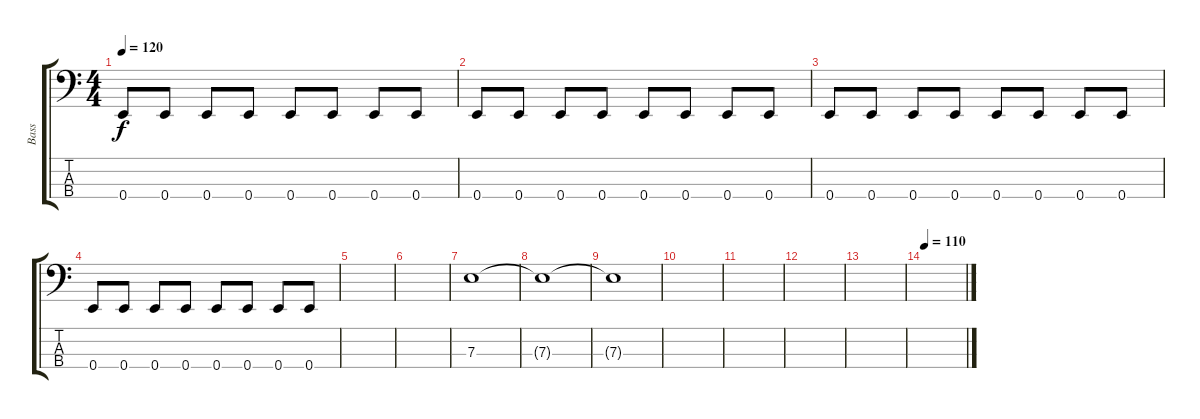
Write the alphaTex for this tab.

\track ("Bass" "Bass") {instrument electricbassfinger}
\staff {score tabs}
\tuning (G2 D2 A1 E1) {hide}
\ts (4 4)
\tempo 120
\clef f4
\ks c
0.4.8{dy f} 0.4.8 0.4.8 0.4.8 0.4.8 0.4.8 0.4.8 0.4.8 |
0.4.8 0.4.8 0.4.8 0.4.8 0.4.8 0.4.8 0.4.8 0.4.8 |
0.4.8 0.4.8 0.4.8 0.4.8 0.4.8 0.4.8 0.4.8 0.4.8 |
0.4.8 0.4.8 0.4.8 0.4.8 0.4.8 0.4.8 0.4.8 0.4.8 |
|
|
7.3.1 |
7.3{t}.1 |
7.3{t}.1 |
|
|
|
|
\tempo 110
